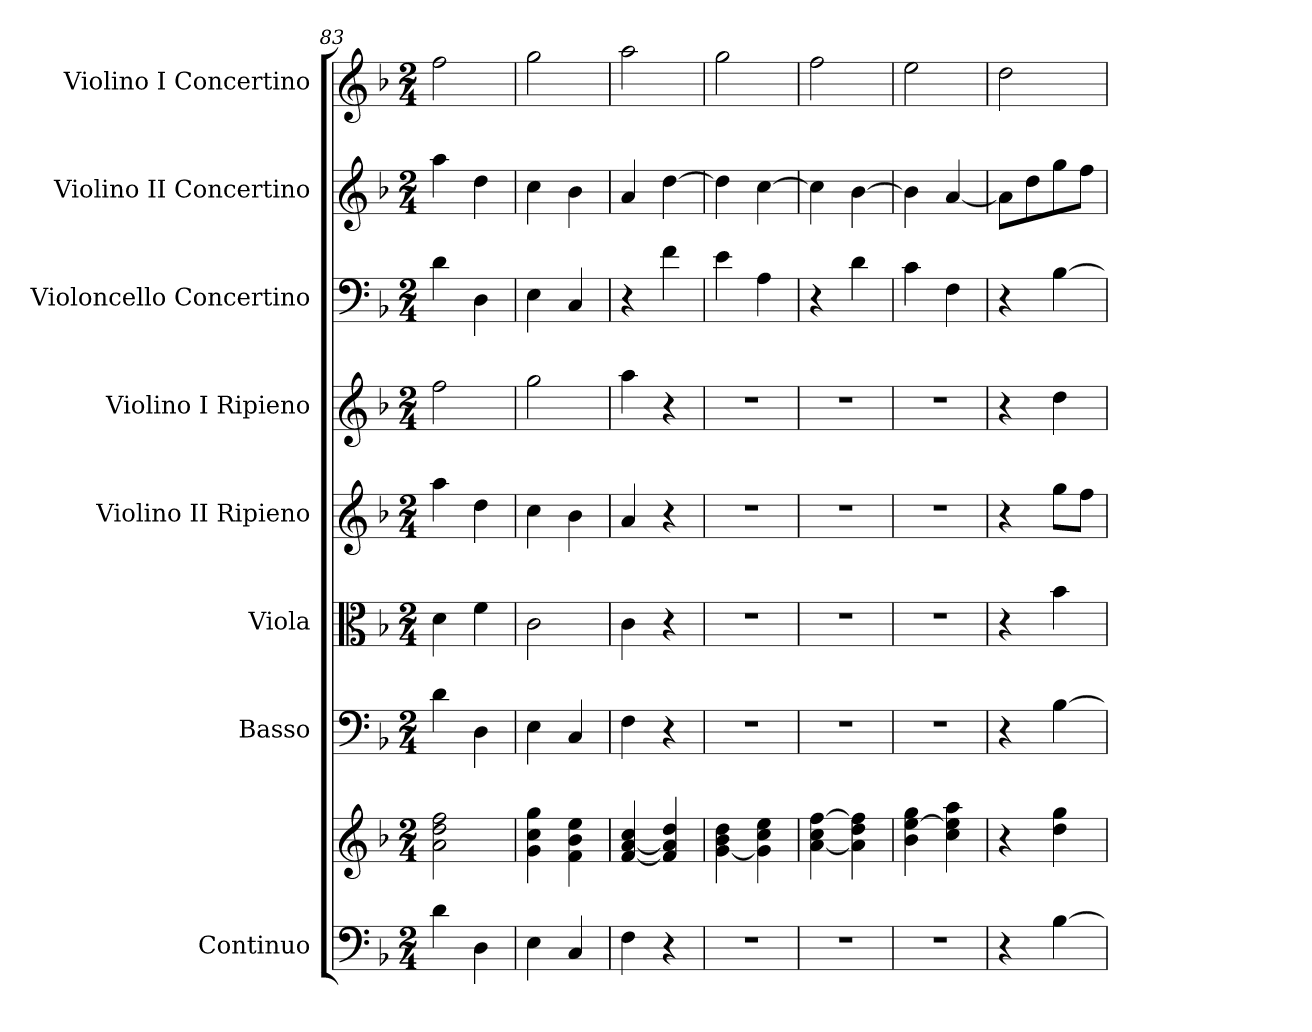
**kern	**kern	**kern	**kern	**kern	**kern	**kern	**kern	**kern
*part8	*part8	*part7	*part6	*part5	*part4	*part3	*part2	*part1
*staff9	*staff8	*staff7	*staff6	*staff5	*staff4	*staff3	*staff2	*staff1
*I"Continuo	*	*I"Basso	*I"Viola	*I"Violino II Ripieno	*I"Violino I Ripieno	*I"Violoncello Concertino	*I"Violino II Concertino	*I"Violino I Concertino
*	*	*	*	*	*	*I'Vc	*I'Vln	*I'Vln
*clefF4	*clefG2	*clefF4	*clefC3	*clefG2	*clefG2	*clefF4	*clefG2	*clefG2
*k[b-]	*k[b-]	*k[b-]	*k[b-]	*k[b-]	*k[b-]	*k[b-]	*k[b-]	*k[b-]
*M2/4	*M2/4	*M2/4	*M2/4	*M2/4	*M2/4	*M2/4	*M2/4	*M2/4
=83	=83	=83	=83	=83	=83	=83	=83	=83
4d\	2a\ 2dd\ 2ff\	4d\	4d\	4aa\	2ff\	4d\	4aa\	2ff\
4D\	.	4D\	4f\	4dd\	.	4D\	4dd\	.
=84	=84	=84	=84	=84	=84	=84	=84	=84
4E\	4g\ 4cc\ 4gg\	4E\	2c\	4cc\	2gg\	4E\	4cc\	2gg\
4C/	4f\ 4b-\ 4ee\	4C/	.	4b-\	.	4C/	4b-\	.
=85	=85	=85	=85	=85	=85	=85	=85	=85
4F\	[4f/ [4a/ 4cc/	4F\	4c\	4a/	4aa\	4r	4a/	2aa\
4r	4f/] 4a/] 4dd/	4r	4r	4r	4r	4f\	[4dd\	.
=86	=86	=86	=86	=86	=86	=86	=86	=86
2r	[4g\ 4b-\ 4dd\	2r	2r	2r	2r	4e\	4dd\]	2gg\
.	4g\] 4cc\ 4ee\	.	.	.	.	4A\	[4cc\	.
=87	=87	=87	=87	=87	=87	=87	=87	=87
2r	[4a\ 4cc\ [4ff\	2r	2r	2r	2r	4r	4cc\]	2ff\
.	4a\] 4dd\ 4ff\]	.	.	.	.	4d\	[4b-\	.
=88	=88	=88	=88	=88	=88	=88	=88	=88
2r	4b-\ [4ee\ 4gg\	2r	2r	2r	2r	4c\	4b-\]	2ee\
.	4cc\ 4ee\] 4aa\	.	.	.	.	4F\	[4a/	.
=89	=89	=89	=89	=89	=89	=89	=89	=89
4r	4r	4r	4r	4r	4r	4r	8a\L]	2dd\
.	.	.	.	.	.	.	8dd\	.
[4B-\	4dd\ 4gg\	[4B-\	4b-\	8gg\L	4dd\	[4B-\	8gg\	.
.	.	.	.	8ff\J	.	.	8ff\J	.
=	=	=	=	=	=	=	=	=
*-	*-	*-	*-	*-	*-	*-	*-	*-
